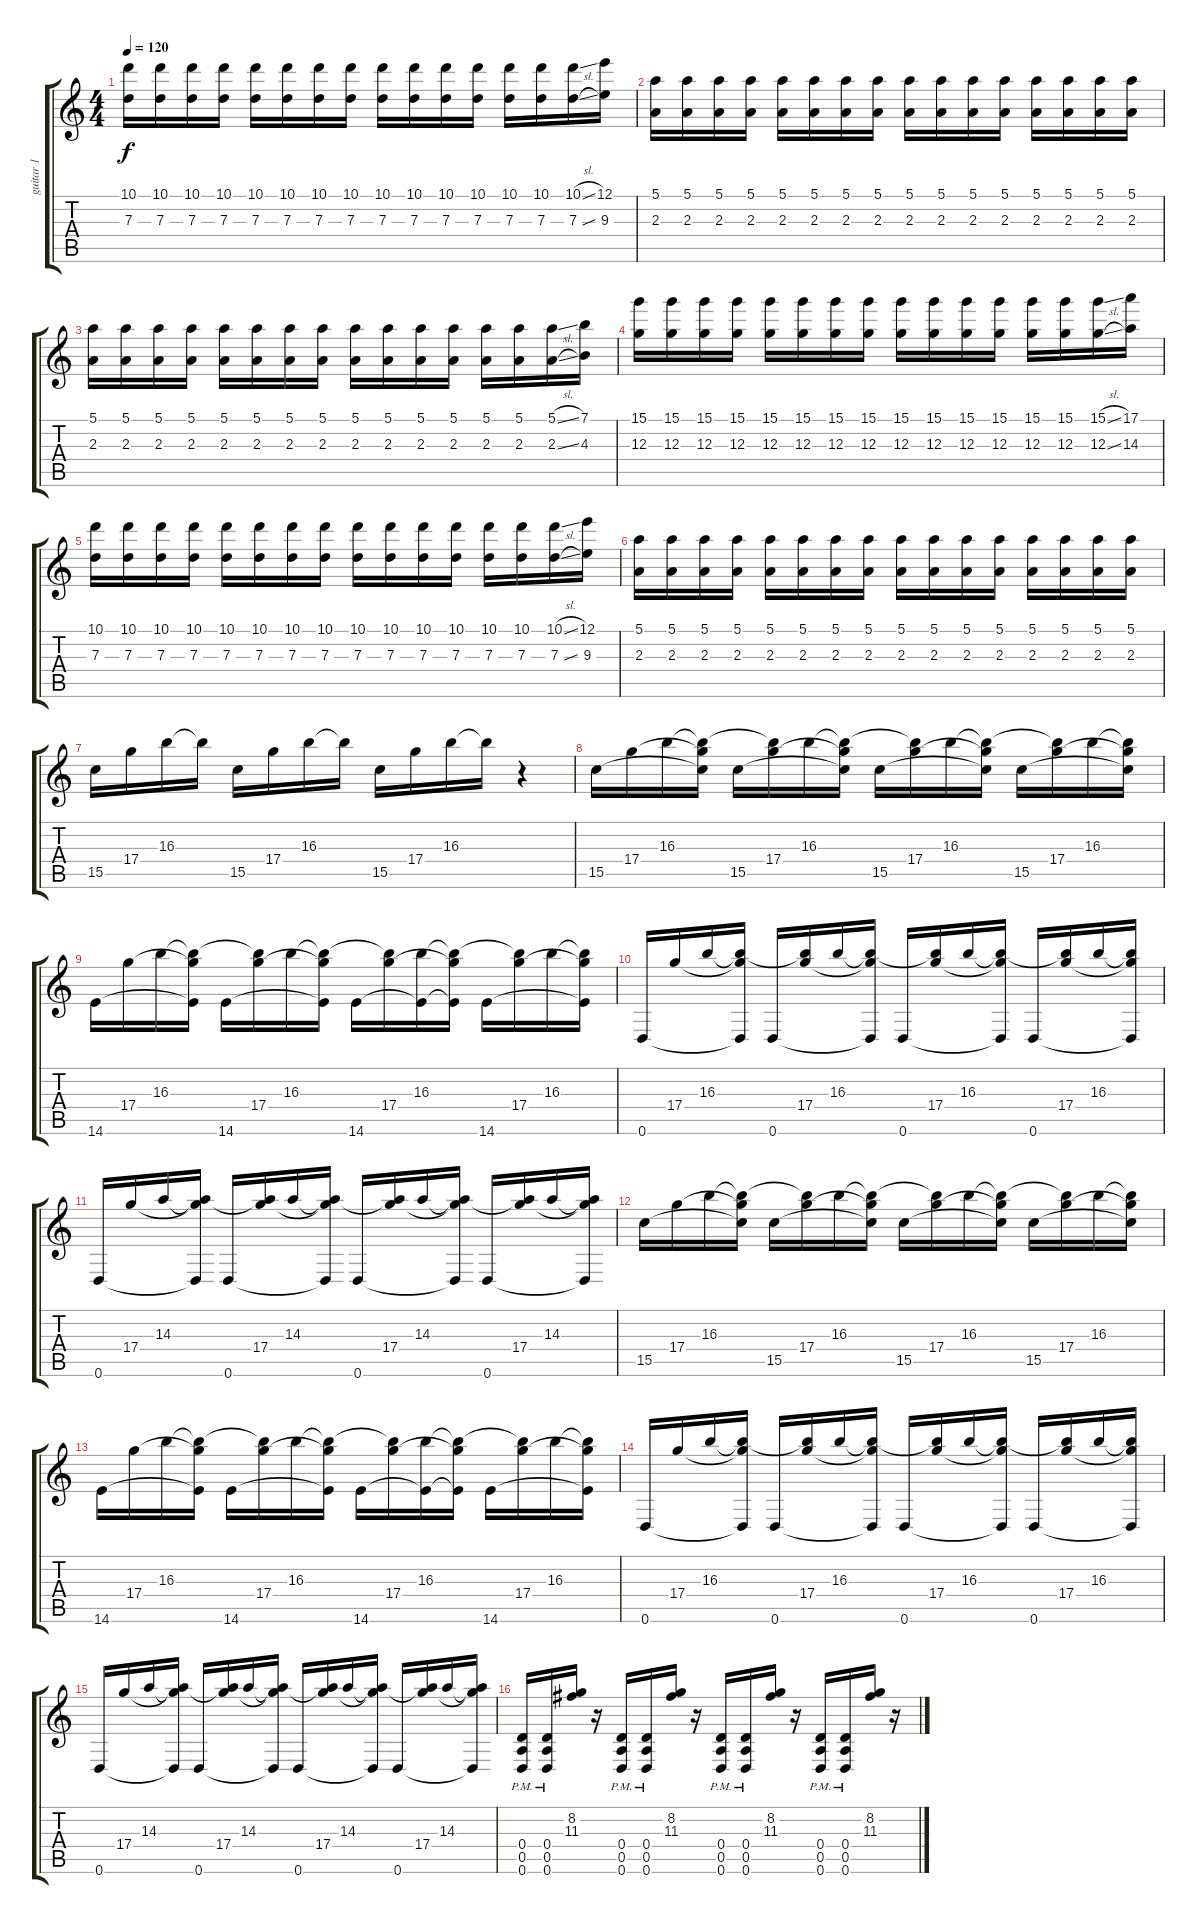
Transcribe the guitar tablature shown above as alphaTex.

\track ("guitar 1" "guitar 1") {instrument acousticguitarsteel}
\staff {score tabs}
\tuning (E4 B3 G3 D3 A2 D2) {hide}
\ts (4 4)
\tempo 120
\clef g2
\ks c
(10.1 7.3).16{dy f} (10.1 7.3).16 (10.1 7.3).16 (10.1 7.3).16 (10.1 7.3).16 (10.1 7.3).16 (10.1 7.3).16 (10.1 7.3).16 (10.1 7.3).16 (10.1 7.3).16 (10.1 7.3).16 (10.1 7.3).16 (10.1 7.3).16 (10.1 7.3).16 (10.1{sl} 7.3{sl}).16 (12.1 9.3).16 |
(5.1 2.3).16 (5.1 2.3).16 (5.1 2.3).16 (5.1 2.3).16 (5.1 2.3).16 (5.1 2.3).16 (5.1 2.3).16 (5.1 2.3).16 (5.1 2.3).16 (5.1 2.3).16 (5.1 2.3).16 (5.1 2.3).16 (5.1 2.3).16 (5.1 2.3).16 (5.1 2.3).16 (5.1 2.3).16 |
(5.1 2.3).16{instrument distortionguitar} (5.1 2.3).16 (5.1 2.3).16 (5.1 2.3).16 (5.1 2.3).16 (5.1 2.3).16 (5.1 2.3).16 (5.1 2.3).16 (5.1 2.3).16 (5.1 2.3).16 (5.1 2.3).16 (5.1 2.3).16 (5.1 2.3).16 (5.1 2.3).16 (5.1{sl} 2.3{sl}).16 (7.1 4.3).16 |
(15.1 12.3).16 (15.1 12.3).16 (15.1 12.3).16 (15.1 12.3).16 (15.1 12.3).16 (15.1 12.3).16 (15.1 12.3).16 (15.1 12.3).16 (15.1 12.3).16 (15.1 12.3).16 (15.1 12.3).16 (15.1 12.3).16 (15.1 12.3).16 (15.1 12.3).16 (15.1{sl} 12.3{sl}).16 (17.1 14.3).16 |
(10.1 7.3).16 (10.1 7.3).16 (10.1 7.3).16 (10.1 7.3).16 (10.1 7.3).16 (10.1 7.3).16 (10.1 7.3).16 (10.1 7.3).16 (10.1 7.3).16 (10.1 7.3).16 (10.1 7.3).16 (10.1 7.3).16 (10.1 7.3).16 (10.1 7.3).16 (10.1{sl} 7.3{sl}).16 (12.1 9.3).16 |
(5.1 2.3).16 (5.1 2.3).16 (5.1 2.3).16 (5.1 2.3).16 (5.1 2.3).16 (5.1 2.3).16 (5.1 2.3).16 (5.1 2.3).16 (5.1 2.3).16 (5.1 2.3).16 (5.1 2.3).16 (5.1 2.3).16 (5.1 2.3).16 (5.1 2.3).16 (5.1 2.3).16 (5.1 2.3).16 |
15.5.16{instrument acousticguitarnylon} 17.4.16 16.3.16 16.3{t}.16 15.5.16 17.4.16 16.3.16 16.3{t}.16 15.5.16 17.4.16 16.3.16 16.3{t}.16 r.4 |
15.5.16 17.4.16 16.3.16 (16.3{t} 17.4{t} 15.5{t}).16 15.5.16 (16.3{t} 17.4).16 16.3.16 (16.3{t} 17.4{t} 15.5{t}).16 15.5.16 (16.3{t} 17.4).16 16.3.16 (16.3{t} 17.4{t} 15.5{t}).16 15.5.16 (16.3{t} 17.4).16 16.3.16 (16.3{t} 17.4{t} 15.5{t}).16 |
14.6.16 17.4.16 16.3.16 (16.3{t} 17.4{t} 14.6{t}).16 14.6.16 (16.3{t} 17.4).16 16.3.16 (16.3{t} 17.4{t} 14.6{t}).16 14.6.16 (16.3{t} 17.4).16 (16.3 14.6{t}).16 (16.3{t} 17.4{t} 14.6{t}).16 14.6.16 (16.3{t} 17.4).16 16.3.16 (16.3{t} 17.4{t} 14.6{t}).16 |
0.6.16 17.4.16 16.3.16 (16.3{t} 17.4{t} 0.6{t}).16 0.6.16 (16.3{t} 17.4).16 16.3.16 (16.3{t} 17.4{t} 0.6{t}).16 0.6.16 (16.3{t} 17.4).16 16.3.16 (16.3{t} 17.4{t} 0.6{t}).16 0.6.16 (16.3{t} 17.4).16 16.3.16 (16.3{t} 17.4{t} 0.6{t}).16 |
0.6.16 17.4.16 14.3.16 (14.3{t} 17.4{t} 0.6{t}).16 0.6.16 (14.3{t} 17.4).16 14.3.16 (14.3{t} 17.4{t} 0.6{t}).16 0.6.16 (14.3{t} 17.4).16 14.3.16 (14.3{t} 17.4{t} 0.6{t}).16 0.6.16 (14.3{t} 17.4).16 14.3.16 (14.3{t} 17.4{t} 0.6{t}).16 |
15.5.16 17.4.16 16.3.16 (16.3{t} 17.4{t} 15.5{t}).16 15.5.16 (16.3{t} 17.4).16 16.3.16 (16.3{t} 17.4{t} 15.5{t}).16 15.5.16 (16.3{t} 17.4).16 16.3.16 (16.3{t} 17.4{t} 15.5{t}).16 15.5.16 (16.3{t} 17.4).16 16.3.16 (16.3{t} 17.4{t} 15.5{t}).16 |
14.6.16 17.4.16 16.3.16 (16.3{t} 17.4{t} 14.6{t}).16 14.6.16 (16.3{t} 17.4).16 16.3.16 (16.3{t} 17.4{t} 14.6{t}).16 14.6.16 (16.3{t} 17.4).16 (16.3 14.6{t}).16 (16.3{t} 17.4{t} 14.6{t}).16 14.6.16 (16.3{t} 17.4).16 16.3.16 (16.3{t} 17.4{t} 14.6{t}).16 |
0.6.16 17.4.16 16.3.16 (16.3{t} 17.4{t} 0.6{t}).16 0.6.16 (16.3{t} 17.4).16 16.3.16 (16.3{t} 17.4{t} 0.6{t}).16 0.6.16 (16.3{t} 17.4).16 16.3.16 (16.3{t} 17.4{t} 0.6{t}).16 0.6.16 (16.3{t} 17.4).16 16.3.16 (16.3{t} 17.4{t} 0.6{t}).16 |
0.6.16 17.4.16 14.3.16 (14.3{t} 17.4{t} 0.6{t}).16 0.6.16 (14.3{t} 17.4).16 14.3.16 (14.3{t} 17.4{t} 0.6{t}).16 0.6.16 (14.3{t} 17.4).16 14.3.16 (14.3{t} 17.4{t} 0.6{t}).16 0.6.16 (14.3{t} 17.4).16 14.3.16 (14.3{t} 17.4{t} 0.6{t}).16 |
(0.4{pm} 0.5{pm} 0.6{pm}).16{instrument distortionguitar} (0.4{pm} 0.5{pm} 0.6{pm}).16 (8.2 11.3).16 r.16 (0.4{pm} 0.5{pm} 0.6{pm}).16{instrument distortionguitar} (0.4{pm} 0.5{pm} 0.6{pm}).16 (8.2 11.3).16 r.16 (0.4{pm} 0.5{pm} 0.6{pm}).16{instrument distortionguitar} (0.4{pm} 0.5{pm} 0.6{pm}).16 (8.2 11.3).16 r.16 (0.4{pm} 0.5{pm} 0.6{pm}).16{instrument distortionguitar} (0.4{pm} 0.5{pm} 0.6{pm}).16 (8.2 11.3).16 r.16
